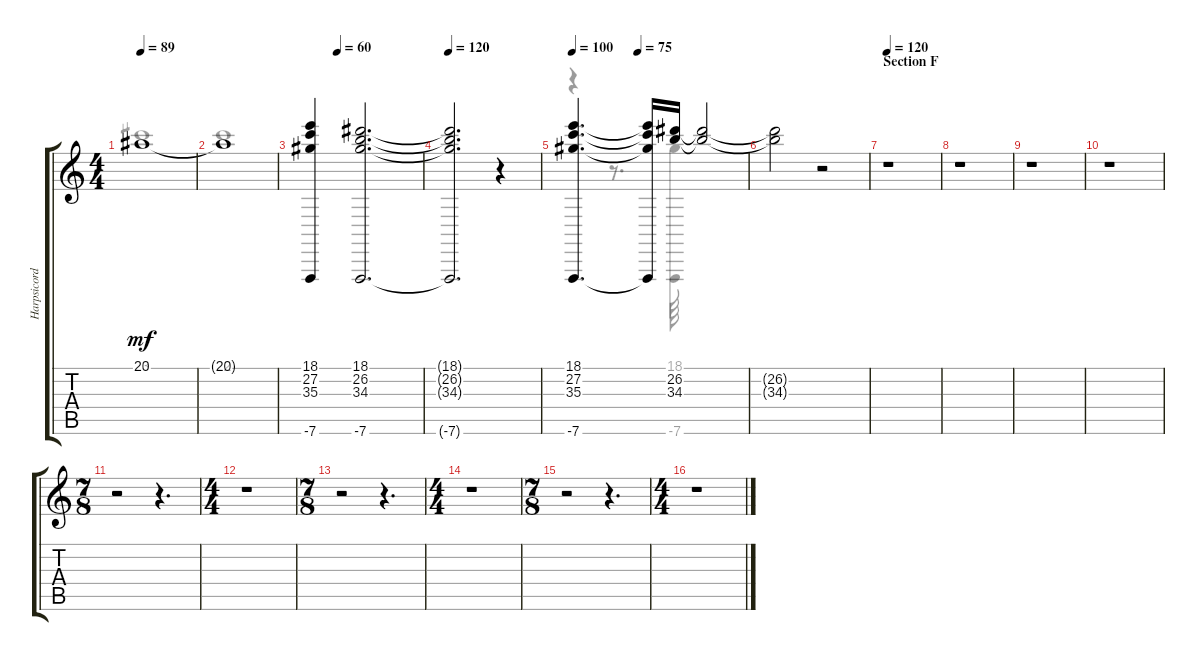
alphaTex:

\track ("Harpsicord" "Harpsicord") {instrument harpsichord}
\staff {score tabs}
\tuning (D4 A3 F3 C3 G2 C2) {hide}
\voice
\ts (4 4)
\tempo 89
\clef g2
\ks aminor
20.1{t}.1{dy mf} |
20.1{t}.1 |
\tempo (60 0.25)
(18.1 27.2 35.3 -7.6).4 (18.1 26.2 34.3 -7.6).2{d} |
\tempo 120
(18.1{t} 26.2{t} 34.3{t} -7.6{t}).2{d} r.4 |
\tempo 100
\tempo (75 0.375)
(18.1 27.2 35.3 -7.6).4{d} (18.1{t} 27.2{t} 35.3{t} -7.6{t}).16 (26.2 34.3).16 (26.2{t} 34.3{t}).2 |
(26.2{t} 34.3{t}).2 r.2 |
\section ("" "Section F")
\tempo 120
r.1 |
r.1 |
r.1 |
r.1 |
\ts (7 8)
r.2 r.4{d} |
\ts (4 4)
r.1 |
\ts (7 8)
r.2 r.4{d} |
\ts (4 4)
r.1 |
\ts (7 8)
r.2 r.4{d} |
\ts (4 4)
r.1
\voice
\clef g2
\ottava regular
\simile none
\ks aminor
23.1{t}.1{dy mf} |
22.1.1 |
|
|
r.4 r.8{d} (18.1 -7.6).64 |
|
|
|
|
|
|
|
|
|
|
